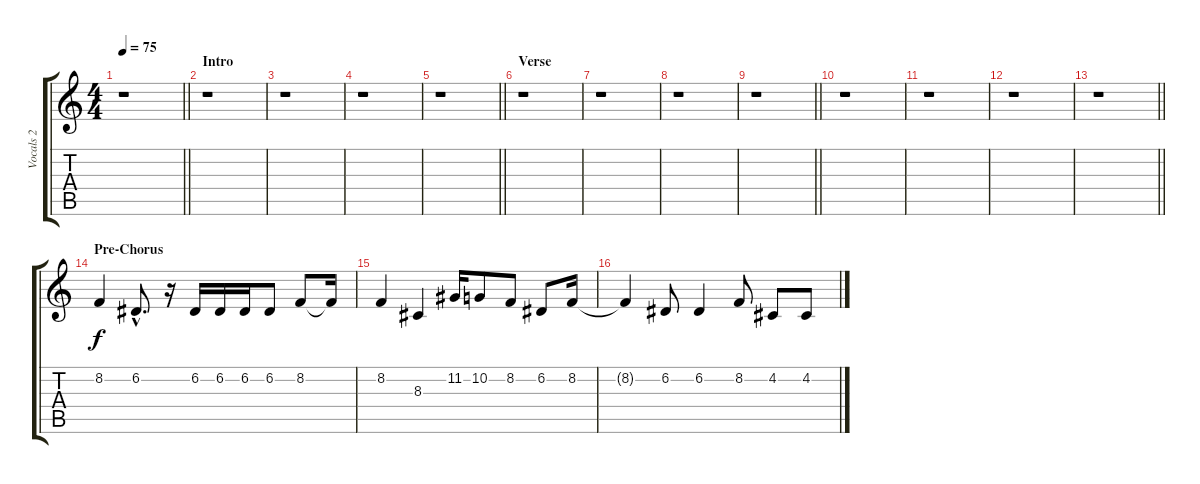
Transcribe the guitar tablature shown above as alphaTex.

\track ("Vocals 2" "Vocals 2") {instrument flute}
\staff {score tabs}
\tuning (D4 A3 F3 C3 G2 C2) {hide}
\ts (4 4)
\tempo 75
\clef g2
\barLineRight lightlight
\ks c
r.1{dy f instrument flute} |
\section ("" "Intro")
r.1 |
r.1 |
r.1 |
\barLineRight lightlight
r.1 |
\section ("" "Verse")
r.1 |
r.1 |
r.1 |
\barLineRight lightlight
r.1 |
r.1 |
r.1 |
r.1 |
\barLineRight lightlight
r.1 |
\section ("" "Pre-Chorus")
8.2.4 6.2{hac}.8{d} r.16 6.2.16 6.2.16 6.2.16 6.2.8 8.2.8 8.2{t}.16 |
8.2.4 8.3.4 11.2.16 10.2.8 8.2.8 6.2.8 8.2.16 |
8.2{t}.4 6.2.8 6.2.4 8.2.8 4.2.8 4.2.8
